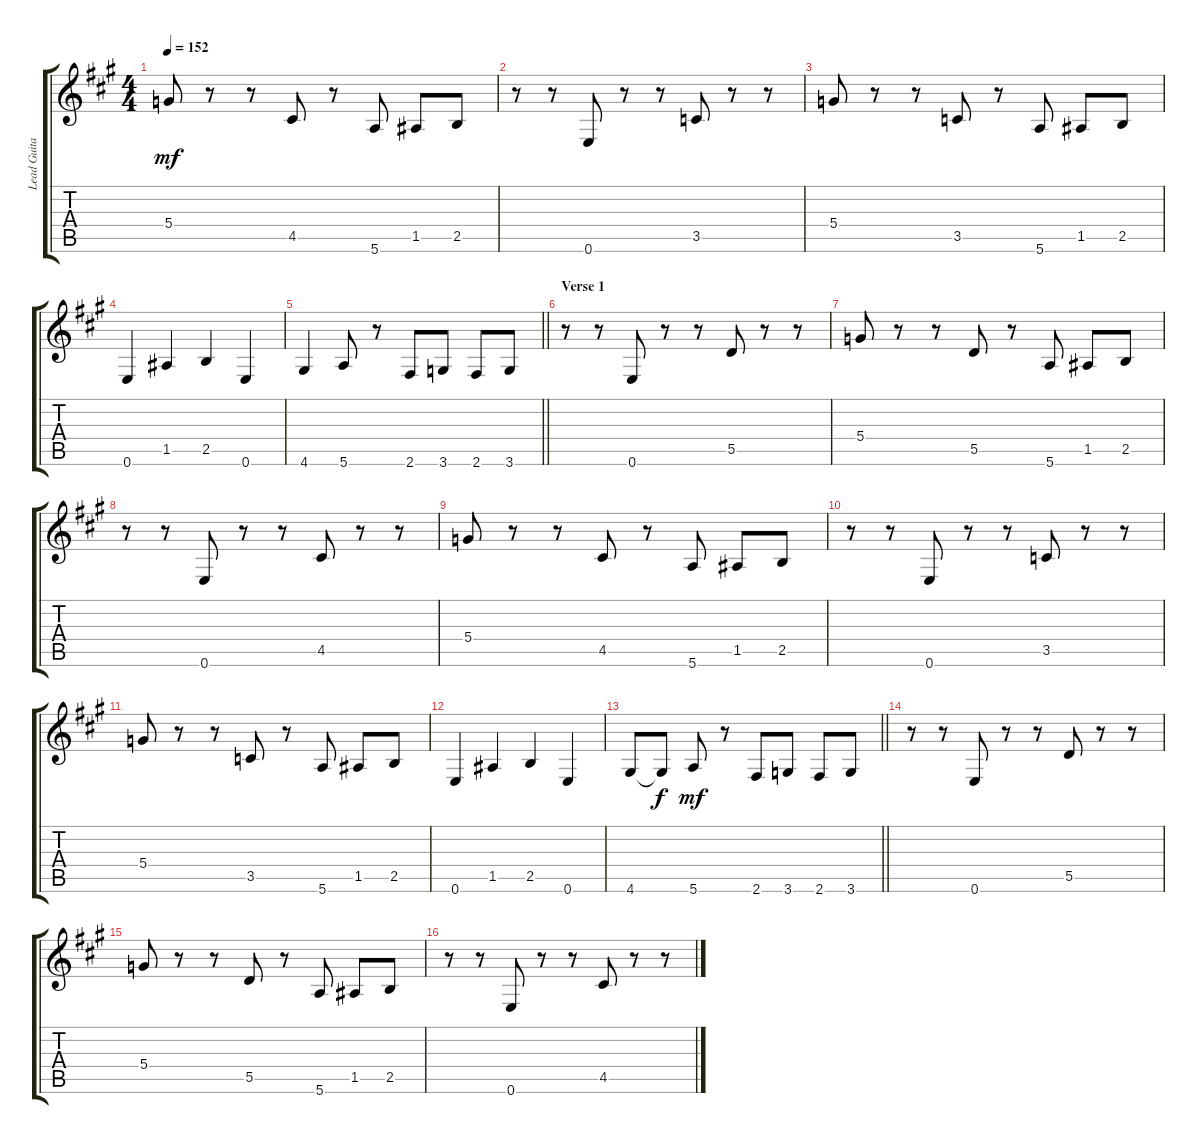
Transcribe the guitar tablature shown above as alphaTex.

\track ("Lead Guitar clean" "Lead Guita") {instrument electricguitarclean}
\staff {score tabs}
\tuning (E4 B3 G3 D3 A2 E2) {hide}
\ts (4 4)
\tempo 152
\clef g2
\ks a
5.4.8{dy mf} r.8 r.8 4.5.8 r.8 5.6.8 1.5.8 2.5.8 |
r.8 r.8 0.6.8 r.8 r.8 3.5.8 r.8 r.8 |
5.4.8 r.8 r.8 3.5.8 r.8 5.6.8 1.5.8 2.5.8 |
0.6.4 1.5.4 2.5.4 0.6.4 |
\barLineRight lightlight
4.6.4 5.6.8 r.8 2.6.8 3.6.8 2.6.8 3.6.8 |
\section ("" "Verse 1")
r.8 r.8 0.6.8 r.8 r.8 5.5.8 r.8 r.8 |
5.4.8 r.8 r.8 5.5.8 r.8 5.6.8 1.5.8 2.5.8 |
r.8 r.8 0.6.8 r.8 r.8 4.5.8 r.8 r.8 |
5.4.8 r.8 r.8 4.5.8 r.8 5.6.8 1.5.8 2.5.8 |
r.8 r.8 0.6.8 r.8 r.8 3.5.8 r.8 r.8 |
5.4.8 r.8 r.8 3.5.8 r.8 5.6.8 1.5.8 2.5.8 |
0.6.4 1.5.4 2.5.4 0.6.4 |
\barLineRight lightlight
4.6.8 4.6{t}.8{dy f} 5.6.8{dy mf} r.8 2.6.8 3.6.8 2.6.8 3.6.8 |
r.8 r.8 0.6.8 r.8 r.8 5.5.8 r.8 r.8 |
5.4.8 r.8 r.8 5.5.8 r.8 5.6.8 1.5.8 2.5.8 |
r.8 r.8 0.6.8 r.8 r.8 4.5.8 r.8 r.8
